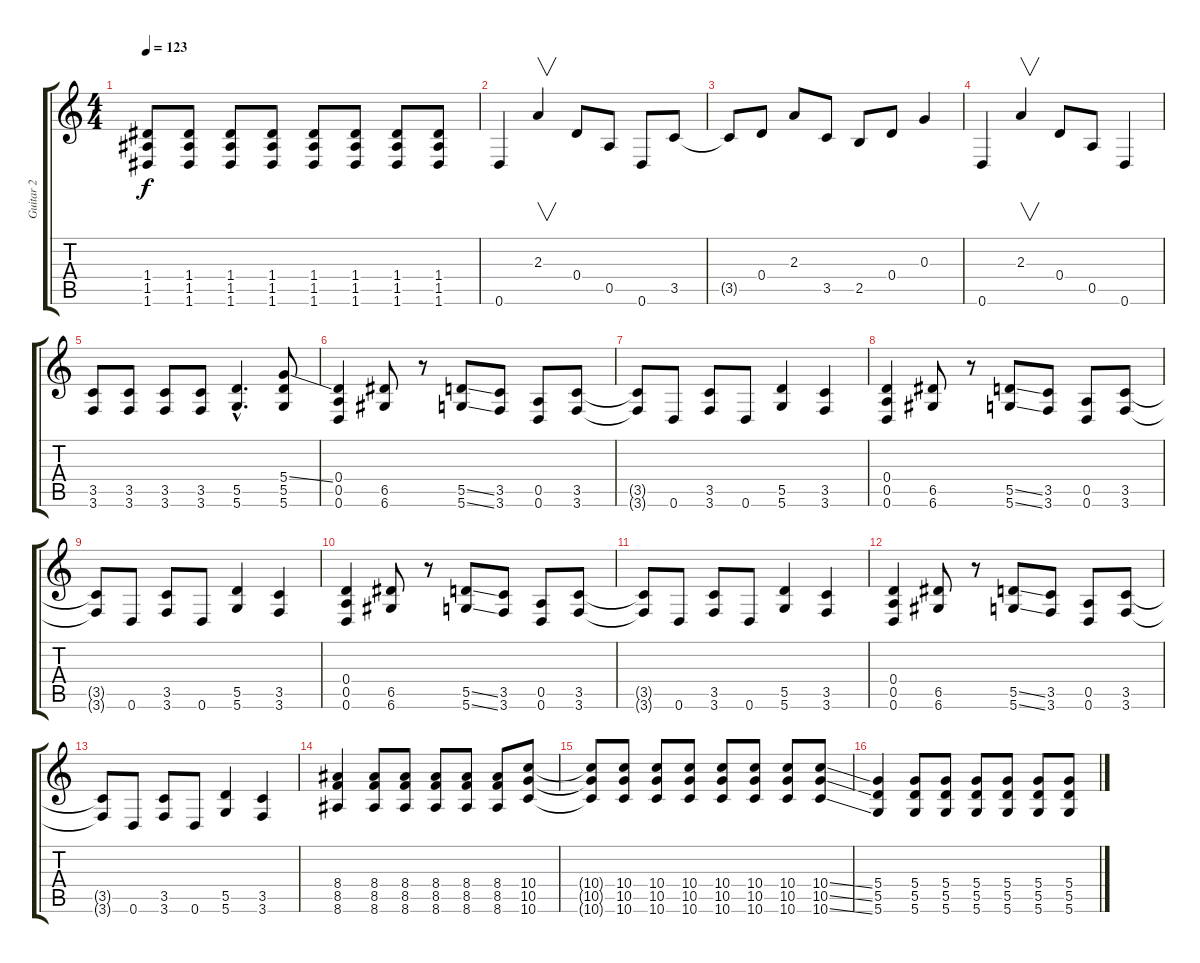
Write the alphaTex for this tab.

\track ("Guitar 2" "Guitar 2") {instrument overdrivenguitar}
\staff {score tabs}
\tuning (E4 B3 G3 D3 A2 D2) {hide}
\ts (4 4)
\tempo 123
\clef g2
\ks c
(1.4{t} 1.5{t} 1.6{t}).8{dy f} (1.4 1.5 1.6).8 (1.4 1.5 1.6).8 (1.4 1.5 1.6).8 (1.4 1.5 1.6).8 (1.4 1.5 1.6).8 (1.4 1.5 1.6).8 (1.4 1.5 1.6).8 |
0.6.4 2.3.4{v} 0.4.8 0.5.8 0.6.8 3.5.8 |
3.5{t}.8 0.4.8 2.3.8 3.5.8 2.5.8 0.4.8 0.3.4 |
0.6.4 2.3.4{v} 0.4.8 0.5.8 0.6.4 |
(3.5 3.6).8 (3.5 3.6).8 (3.5 3.6).8 (3.5 3.6).8 (5.5{hac} 5.6{hac}).4{d} (5.4{ss} 5.5 5.6).8 |
(0.4 0.5 0.6).4 (6.5 6.6).8 r.8 (5.5{ss} 5.6{ss}).8 (3.5 3.6).8 (0.5 0.6).8 (3.5 3.6).8 |
(3.5{t} 3.6{t}).8 0.6.8 (3.5 3.6).8 0.6.8 (5.5 5.6).4 (3.5 3.6).4 |
(0.4 0.5 0.6).4 (6.5 6.6).8 r.8 (5.5{ss} 5.6{ss}).8 (3.5 3.6).8 (0.5 0.6).8 (3.5 3.6).8 |
(3.5{t} 3.6{t}).8 0.6.8 (3.5 3.6).8 0.6.8 (5.5 5.6).4 (3.5 3.6).4 |
(0.4 0.5 0.6).4 (6.5 6.6).8 r.8 (5.5{ss} 5.6{ss}).8 (3.5 3.6).8 (0.5 0.6).8 (3.5 3.6).8 |
(3.5{t} 3.6{t}).8 0.6.8 (3.5 3.6).8 0.6.8 (5.5 5.6).4 (3.5 3.6).4 |
(0.4 0.5 0.6).4 (6.5 6.6).8 r.8 (5.5{ss} 5.6{ss}).8 (3.5 3.6).8 (0.5 0.6).8 (3.5 3.6).8 |
(3.5{t} 3.6{t}).8 0.6.8 (3.5 3.6).8 0.6.8 (5.5 5.6).4 (3.5 3.6).4 |
(8.4 8.5 8.6).4 (8.4 8.5 8.6).8 (8.4 8.5 8.6).8 (8.4 8.5 8.6).8 (8.4 8.5 8.6).8 (8.4 8.5 8.6).8 (10.4 10.5 10.6).8 |
(10.4{t} 10.5{t} 10.6{t}).8 (10.4 10.5 10.6).8 (10.4 10.5 10.6).8 (10.4 10.5 10.6).8 (10.4 10.5 10.6).8 (10.4 10.5 10.6).8 (10.4 10.5 10.6).8 (10.4{ss} 10.5{ss} 10.6{ss}).8 |
(5.4 5.5 5.6).4 (5.4 5.5 5.6).8 (5.4 5.5 5.6).8 (5.4 5.5 5.6).8 (5.4 5.5 5.6).8 (5.4 5.5 5.6).8 (5.4 5.5 5.6).8
